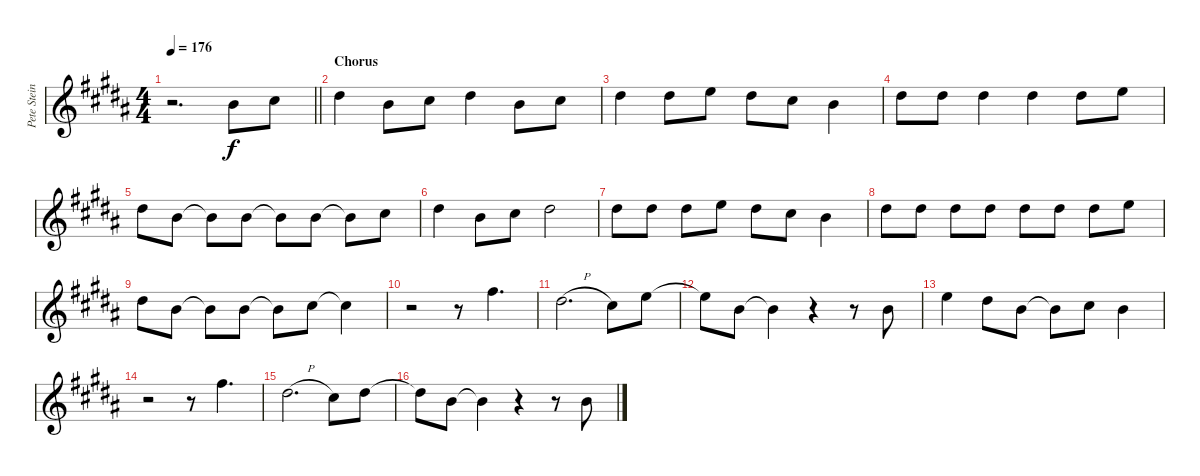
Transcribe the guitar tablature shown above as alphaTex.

\track ("Pete Steinkopf - Vocals" "Pete Stein") {instrument overdrivenguitar}
\staff {score}
\tuning (E4 B3 G3 D3 A2 E2) {hide}
\ts (4 4)
\tempo 176
\clef g2
\barLineRight lightlight
\ks b
r.2{d dy f} 2.5.8{ot 8vb} 4.5.8{ot 8vb} |
\section ("" "Chorus")
1.4.4{ot 8vb} 2.5.8{ot 8vb} 4.5.8{ot 8vb} 1.4.4{ot 8vb} 2.5.8{ot 8vb} 4.5.8{ot 8vb} |
1.4.4{ot 8vb} 1.4.8{ot 8vb} 2.4.8{ot 8vb} 1.4.8{ot 8vb} 4.5.8{ot 8vb} 2.5.4{ot 8vb} |
1.4.8{ot 8vb} 1.4.8{ot 8vb} 1.4.4{ot 8vb} 1.4.4{ot 8vb} 1.4.8{ot 8vb} 2.4.8{ot 8vb} |
1.4.8{ot 8vb} 2.5.8{ot 8vb} 2.5{t}.8{ot 8vb} 2.5.8{ot 8vb} 2.5{t}.8{ot 8vb} 2.5.8{ot 8vb} 2.5{t}.8{ot 8vb} 4.5.8{ot 8vb} |
1.4.4{ot 8vb} 2.5.8{ot 8vb} 4.5.8{ot 8vb} 1.4.2{ot 8vb} |
1.4.8{ot 8vb} 1.4.8{ot 8vb} 1.4.8{ot 8vb} 2.4.8{ot 8vb} 1.4.8{ot 8vb} 4.5.8{ot 8vb} 2.5.4{ot 8vb} |
1.4.8{ot 8vb} 1.4.8{ot 8vb} 1.4.8{ot 8vb} 1.4.8{ot 8vb} 1.4.8{ot 8vb} 1.4.8{ot 8vb} 1.4.8{ot 8vb} 2.4.8{ot 8vb} |
1.4.8{ot 8vb} 2.5.8{ot 8vb} 2.5{t}.8{ot 8vb} 2.5.8{ot 8vb} 2.5{t}.8{ot 8vb} 4.5.8{ot 8vb} 4.5{t}.4{ot 8vb} |
r.2{ot 8vb} r.8{ot 8vb} 9.5.4{d ot 8vb} |
6.5{h}.2{d ot 8vb} 4.5.8{ot 8vb} 2.4.8{ot 8vb} |
2.4{t}.8{ot 8vb} 2.5.8{ot 8vb} 2.5{t}.4{ot 8vb} r.4 r.8 2.5.8{ot 8vb} |
2.4.4{ot 8vb} 1.4.8{ot 8vb} 2.5.8{ot 8vb} 2.5{t}.8{ot 8vb} 4.5.8{ot 8vb} 2.5.4{ot 8vb} |
r.2{ot 8vb} r.8{ot 8vb} 9.5.4{d ot 8vb} |
6.5{h}.2{d ot 8vb} 4.5.8{ot 8vb} 1.4.8{ot 8vb} |
1.4{t}.8{ot 8vb} 2.5.8{ot 8vb} 2.5{t}.4{ot 8vb} r.4 r.8 2.5.8{ot 8vb}
